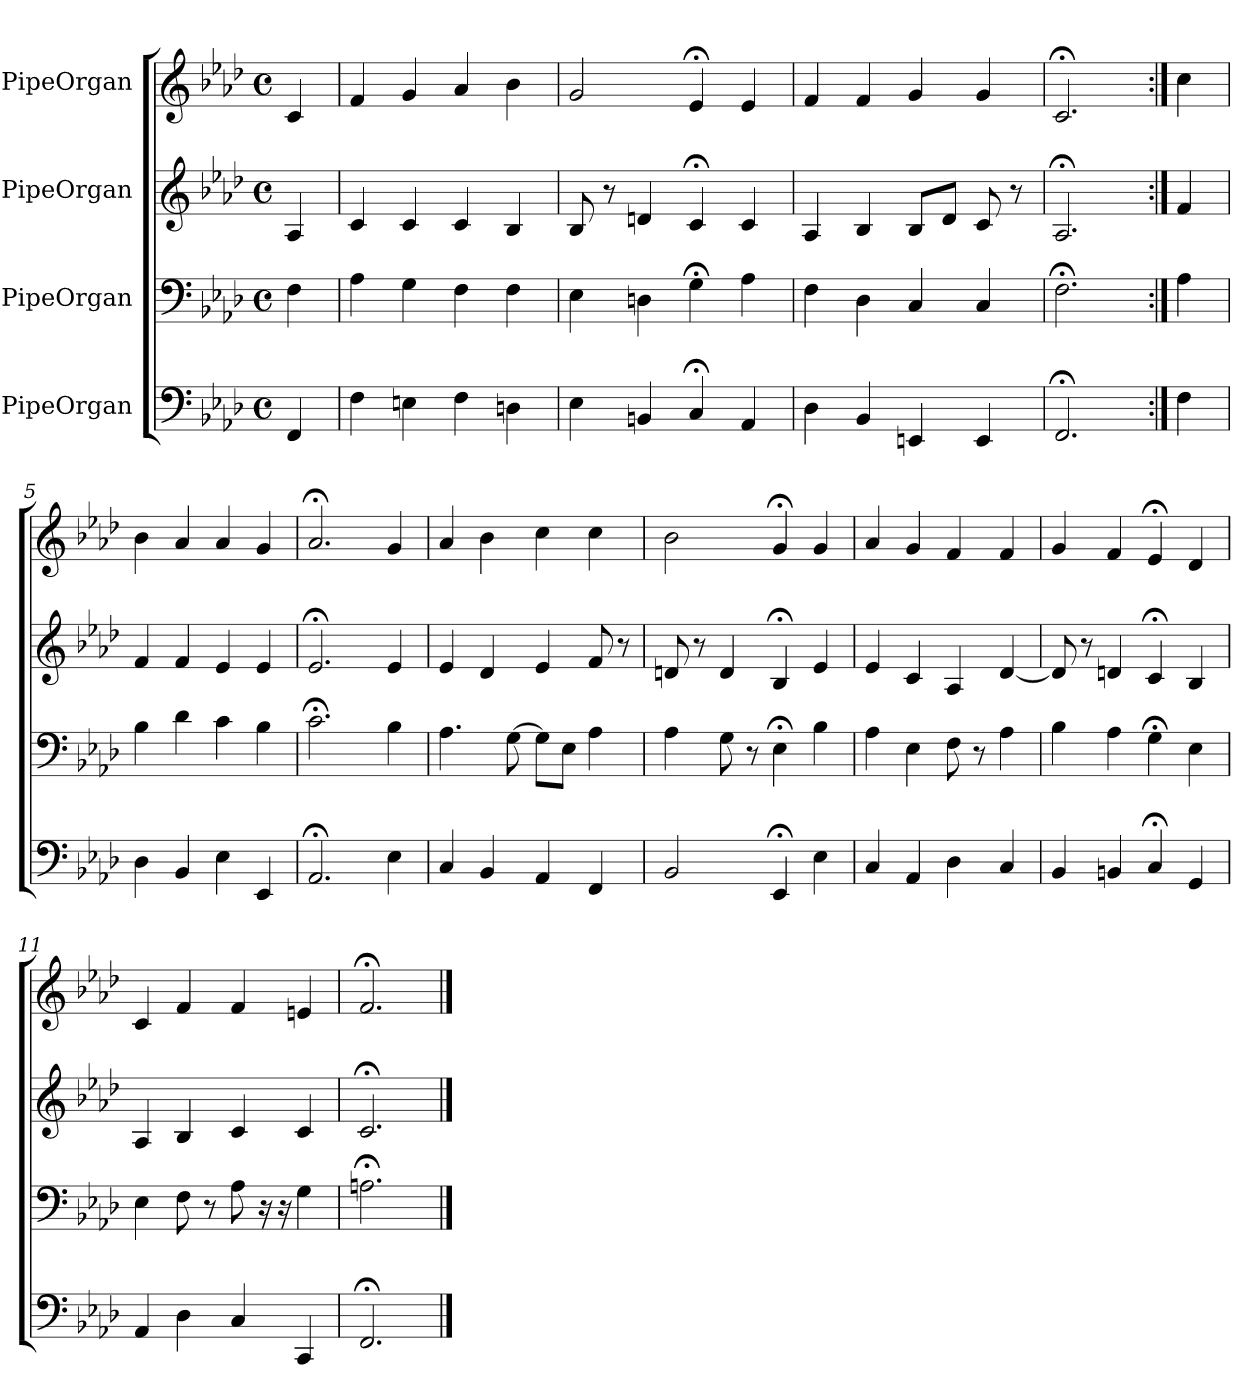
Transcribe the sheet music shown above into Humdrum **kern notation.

**kern	**kern	**kern	**kern
*part4	*part3	*part2	*part1
*staff4	*staff3	*staff2	*staff1
*I"PipeOrgan	*I"PipeOrgan	*I"PipeOrgan	*I"PipeOrgan
*clefF4	*clefF4	*clefG2	*clefG2
*k[b-e-a-d-]	*k[b-e-a-d-]	*k[b-e-a-d-]	*k[b-e-a-d-]
*f:	*f:	*f:	*f:
*M4/4	*M4/4	*M4/4	*M4/4
*met(c)	*met(c)	*met(c)	*met(c)
*MM60	*MM60	*MM60	*MM60
=	=	=	=
4FF	4F	4A-	4c
=1	=1	=1	=1
4F	4A-	4c	4f
4En	4G	4c	4g
4F	4F	4c	4a-
4Dn	4F	4B-	4b-
=2	=2	=2	=2
4E-	4E-	8B-	2g
.	.	8r	.
4BBn	4Dn	4dn	.
4C;<	4G;<	4c;<	4e-;<
4AA-	4A-	4c	4e-
=3	=3	=3	=3
4D-	4F	4A-	4f
4BB-	4D-	4B-	4f
4EEn	4C	8B-/L	4g
.	.	8d-/J	.
4EE	4C	8c	4g
.	.	8r	.
=4	=4	=4	=4
2.FF;<	2.F;<	2.A-;<	2.c;<
=:|!	=:|!	=:|!	=:|!
4F	4A-	4f	4cc
=5	=5	=5	=5
4D-	4B-	4f	4b-
4BB-	4d-	4f	4a-
4E-	4c	4e-	4a-
4EE-	4B-	4e-	4g
=6	=6	=6	=6
2.AA-;<	2.c;<	2.e-;<	2.a-;<
4E-	4B-	4e-	4g
=7	=7	=7	=7
4C	4.A-	4e-	4a-
4BB-	.	4d-	4b-
.	[8G	.	.
4AA-	8G\L]	4e-	4cc
.	8E-\J	.	.
4FF	4A-	8f	4cc
.	.	8r	.
=8	=8	=8	=8
2BB-	4A-	8dn	2b-
.	.	8r	.
.	8G	4d	.
.	8r	.	.
4EE-;<	4E-;<	4B-;<	4g;<
4E-	4B-	4e-	4g
=9	=9	=9	=9
4C	4A-	4e-	4a-
4AA-	4E-	4c	4g
4D-	8F	4A-	4f
.	8r	.	.
4C	4A-	[4d-	4f
=10	=10	=10	=10
4BB-	4B-	8d-]	4g
.	.	8r	.
4BBn	4A-	4dn	4f
4C;<	4G;<	4c;<	4e-;<
4GG	4E-	4B-	4d-
=11	=11	=11	=11
4AA-	4E-	4A-	4c
4D-	8F	4B-	4f
.	8r	.	.
4C	8A-	4c	4f
.	16r	.	.
.	16r	.	.
4CC	4G	4c	4en
=12	=12	=12	=12
2.FF;<	2.An;<	2.c;<	2.f;<
==	==	==	==
*-	*-	*-	*-
